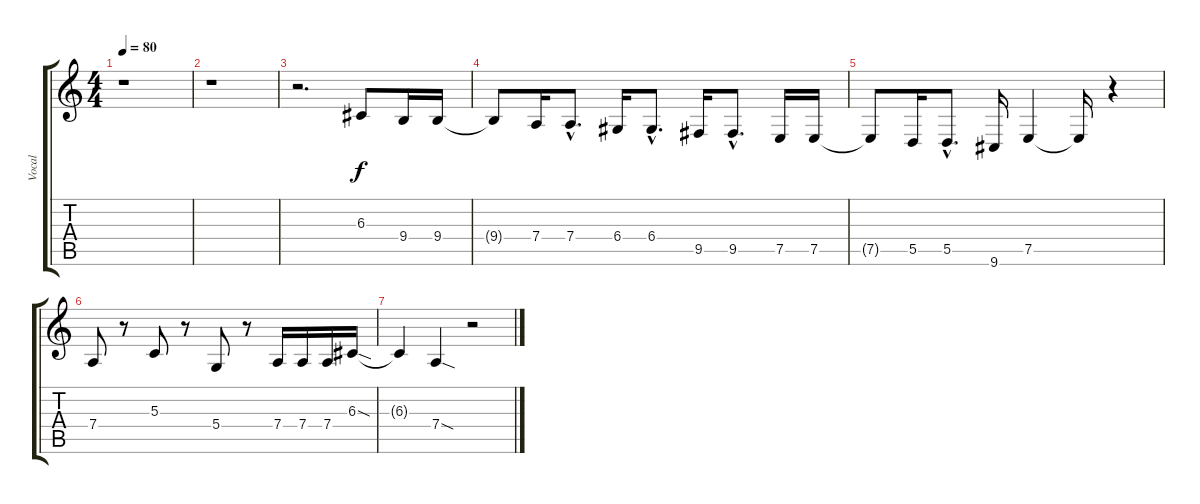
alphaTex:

\track ("Vocal" "Vocal") {instrument accordion}
\staff {score tabs}
\tuning (E4 B3 G3 D3 A2 E2) {hide}
\ts (4 4)
\tempo 80
\clef g2
\ks c
r.1{dy f} |
r.1 |
r.2{d} 6.3.8 9.4.16 9.4.16 |
9.4{t}.8 7.4.16 7.4{hac}.8{d} 6.4.16 6.4{hac}.8{d} 9.5.16 9.5{hac}.8{d} 7.5.16 7.5.16 |
7.5{t}.8 5.5.16 5.5{hac}.8{d} 9.6.16 7.5.4 7.5{t}.16 r.4 |
7.4.8 r.8 5.3.8 r.8 5.4.8 r.8 7.4.16 7.4.16 7.4.16 6.3{sod}.16 |
6.3{t}.4 7.4{sod}.4 r.2
